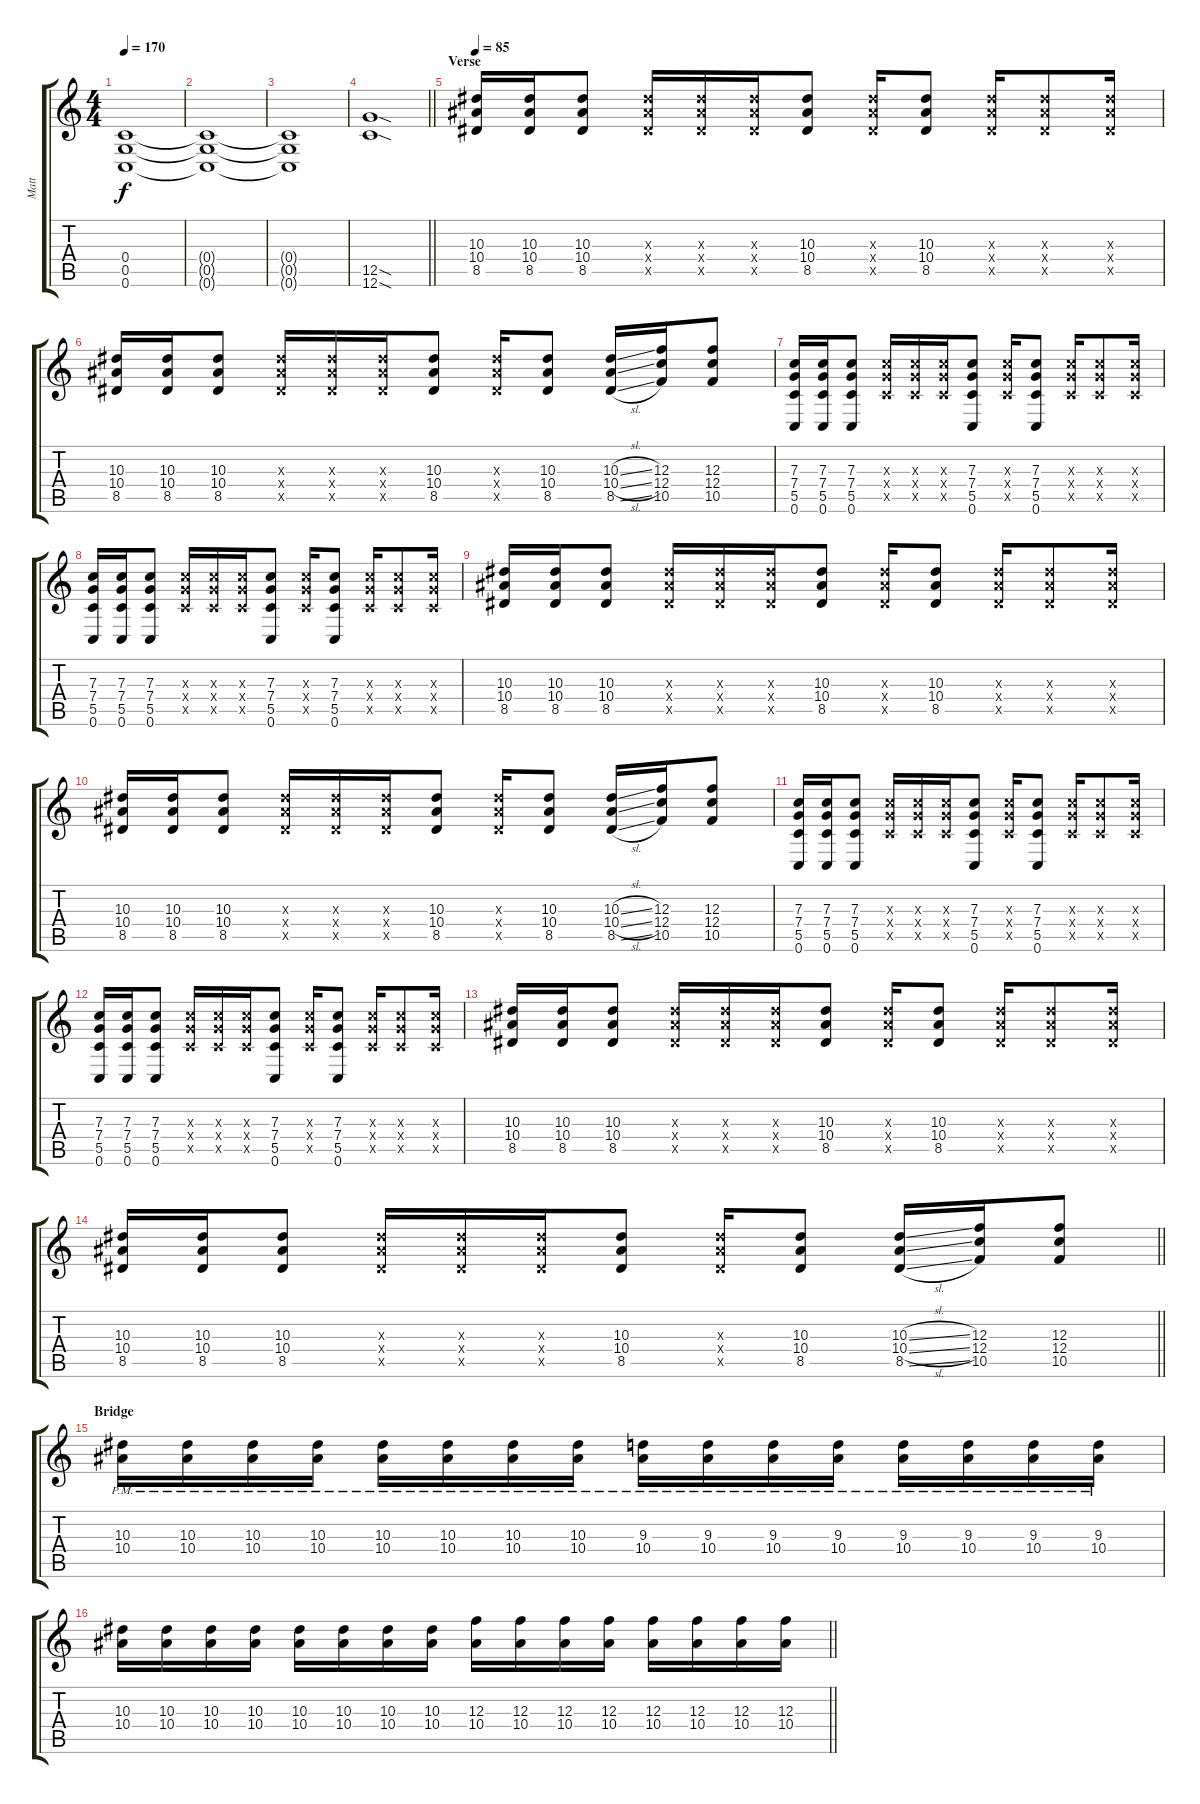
\track ("Matt" "Matt") {instrument distortionguitar}
\staff {score tabs}
\tuning (D4 A3 F3 C3 G2 C2) {hide}
\ts (4 4)
\tempo 170
\clef g2
\ks c
(0.4 0.5 0.6).1{dy f} |
(0.4{t} 0.5{t} 0.6{t}).1 |
(0.4{t} 0.5{t} 0.6{t}).1 |
\barLineRight lightlight
(12.5{sod} 12.6{sod}).1 |
\section ("" "Verse")
\tempo 85
(10.3 10.4 8.5).16 (10.3 10.4 8.5).16 (10.3 10.4 8.5).8 (10.3{x} 10.4{x} 8.5{x}).16 (10.3{x} 10.4{x} 8.5{x}).16 (10.3{x} 10.4{x} 8.5{x}).16 (10.3 10.4 8.5).8 (10.3{x} 10.4{x} 8.5{x}).16 (10.3 10.4 8.5).8 (10.3{x} 10.4{x} 8.5{x}).16 (10.3{x} 10.4{x} 8.5{x}).8 (10.3{x} 10.4{x} 8.5{x}).16 |
(10.3 10.4 8.5).16 (10.3 10.4 8.5).16 (10.3 10.4 8.5).8 (10.3{x} 10.4{x} 8.5{x}).16 (10.3{x} 10.4{x} 8.5{x}).16 (10.3{x} 10.4{x} 8.5{x}).16 (10.3 10.4 8.5).8 (10.3{x} 10.4{x} 8.5{x}).16 (10.3 10.4 8.5).8 (10.3{sl} 10.4{sl} 8.5{sl}).16 (12.3 12.4 10.5).16 (12.3 12.4 10.5).8 |
(7.3 7.4 5.5 0.6).16 (7.3 7.4 5.5 0.6).16 (7.3 7.4 5.5 0.6).8 (7.3{x} 7.4{x} 5.5{x}).16 (7.3{x} 7.4{x} 5.5{x}).16 (7.3{x} 7.4{x} 5.5{x}).16 (7.3 7.4 5.5 0.6).8 (7.3{x} 7.4{x} 5.5{x}).16 (7.3 7.4 5.5 0.6).8 (7.3{x} 7.4{x} 5.5{x}).16 (7.3{x} 7.4{x} 5.5{x}).8 (7.3{x} 7.4{x} 5.5{x}).16 |
(7.3 7.4 5.5 0.6).16 (7.3 7.4 5.5 0.6).16 (7.3 7.4 5.5 0.6).8 (7.3{x} 7.4{x} 5.5{x}).16 (7.3{x} 7.4{x} 5.5{x}).16 (7.3{x} 7.4{x} 5.5{x}).16 (7.3 7.4 5.5 0.6).8 (7.3{x} 7.4{x} 5.5{x}).16 (7.3 7.4 5.5 0.6).8 (7.3{x} 7.4{x} 5.5{x}).16 (7.3{x} 7.4{x} 5.5{x}).8 (7.3{x} 7.4{x} 5.5{x}).16 |
(10.3 10.4 8.5).16 (10.3 10.4 8.5).16 (10.3 10.4 8.5).8 (10.3{x} 10.4{x} 8.5{x}).16 (10.3{x} 10.4{x} 8.5{x}).16 (10.3{x} 10.4{x} 8.5{x}).16 (10.3 10.4 8.5).8 (10.3{x} 10.4{x} 8.5{x}).16 (10.3 10.4 8.5).8 (10.3{x} 10.4{x} 8.5{x}).16 (10.3{x} 10.4{x} 8.5{x}).8 (10.3{x} 10.4{x} 8.5{x}).16 |
(10.3 10.4 8.5).16 (10.3 10.4 8.5).16 (10.3 10.4 8.5).8 (10.3{x} 10.4{x} 8.5{x}).16 (10.3{x} 10.4{x} 8.5{x}).16 (10.3{x} 10.4{x} 8.5{x}).16 (10.3 10.4 8.5).8 (10.3{x} 10.4{x} 8.5{x}).16 (10.3 10.4 8.5).8 (10.3{sl} 10.4{sl} 8.5{sl}).16 (12.3 12.4 10.5).16 (12.3 12.4 10.5).8 |
(7.3 7.4 5.5 0.6).16 (7.3 7.4 5.5 0.6).16 (7.3 7.4 5.5 0.6).8 (7.3{x} 7.4{x} 5.5{x}).16 (7.3{x} 7.4{x} 5.5{x}).16 (7.3{x} 7.4{x} 5.5{x}).16 (7.3 7.4 5.5 0.6).8 (7.3{x} 7.4{x} 5.5{x}).16 (7.3 7.4 5.5 0.6).8 (7.3{x} 7.4{x} 5.5{x}).16 (7.3{x} 7.4{x} 5.5{x}).8 (7.3{x} 7.4{x} 5.5{x}).16 |
(7.3 7.4 5.5 0.6).16 (7.3 7.4 5.5 0.6).16 (7.3 7.4 5.5 0.6).8 (7.3{x} 7.4{x} 5.5{x}).16 (7.3{x} 7.4{x} 5.5{x}).16 (7.3{x} 7.4{x} 5.5{x}).16 (7.3 7.4 5.5 0.6).8 (7.3{x} 7.4{x} 5.5{x}).16 (7.3 7.4 5.5 0.6).8 (7.3{x} 7.4{x} 5.5{x}).16 (7.3{x} 7.4{x} 5.5{x}).8 (7.3{x} 7.4{x} 5.5{x}).16 |
(10.3 10.4 8.5).16 (10.3 10.4 8.5).16 (10.3 10.4 8.5).8 (10.3{x} 10.4{x} 8.5{x}).16 (10.3{x} 10.4{x} 8.5{x}).16 (10.3{x} 10.4{x} 8.5{x}).16 (10.3 10.4 8.5).8 (10.3{x} 10.4{x} 8.5{x}).16 (10.3 10.4 8.5).8 (10.3{x} 10.4{x} 8.5{x}).16 (10.3{x} 10.4{x} 8.5{x}).8 (10.3{x} 10.4{x} 8.5{x}).16 |
\barLineRight lightlight
(10.3 10.4 8.5).16 (10.3 10.4 8.5).16 (10.3 10.4 8.5).8 (10.3{x} 10.4{x} 8.5{x}).16 (10.3{x} 10.4{x} 8.5{x}).16 (10.3{x} 10.4{x} 8.5{x}).16 (10.3 10.4 8.5).8 (10.3{x} 10.4{x} 8.5{x}).16 (10.3 10.4 8.5).8 (10.3{sl} 10.4{sl} 8.5{sl}).16 (12.3 12.4 10.5).16 (12.3 12.4 10.5).8 |
\section ("" "Bridge")
(10.3{pm} 10.4{pm}).16 (10.3{pm} 10.4{pm}).16 (10.3{pm} 10.4{pm}).16 (10.3{pm} 10.4{pm}).16 (10.3{pm} 10.4{pm}).16 (10.3{pm} 10.4{pm}).16 (10.3{pm} 10.4{pm}).16 (10.3{pm} 10.4{pm}).16 (9.3{pm} 10.4{pm}).16 (9.3{pm} 10.4{pm}).16 (9.3{pm} 10.4{pm}).16 (9.3{pm} 10.4{pm}).16 (9.3{pm} 10.4{pm}).16 (9.3{pm} 10.4{pm}).16 (9.3{pm} 10.4{pm}).16 (9.3{pm} 10.4{pm}).16 |
\barLineRight lightlight
(10.3 10.4).16 (10.3 10.4).16 (10.3 10.4).16 (10.3 10.4).16 (10.3 10.4).16 (10.3 10.4).16 (10.3 10.4).16 (10.3 10.4).16 (12.3 10.4).16 (12.3 10.4).16 (12.3 10.4).16 (12.3 10.4).16 (12.3 10.4).16 (12.3 10.4).16 (12.3 10.4).16 (12.3 10.4).16
